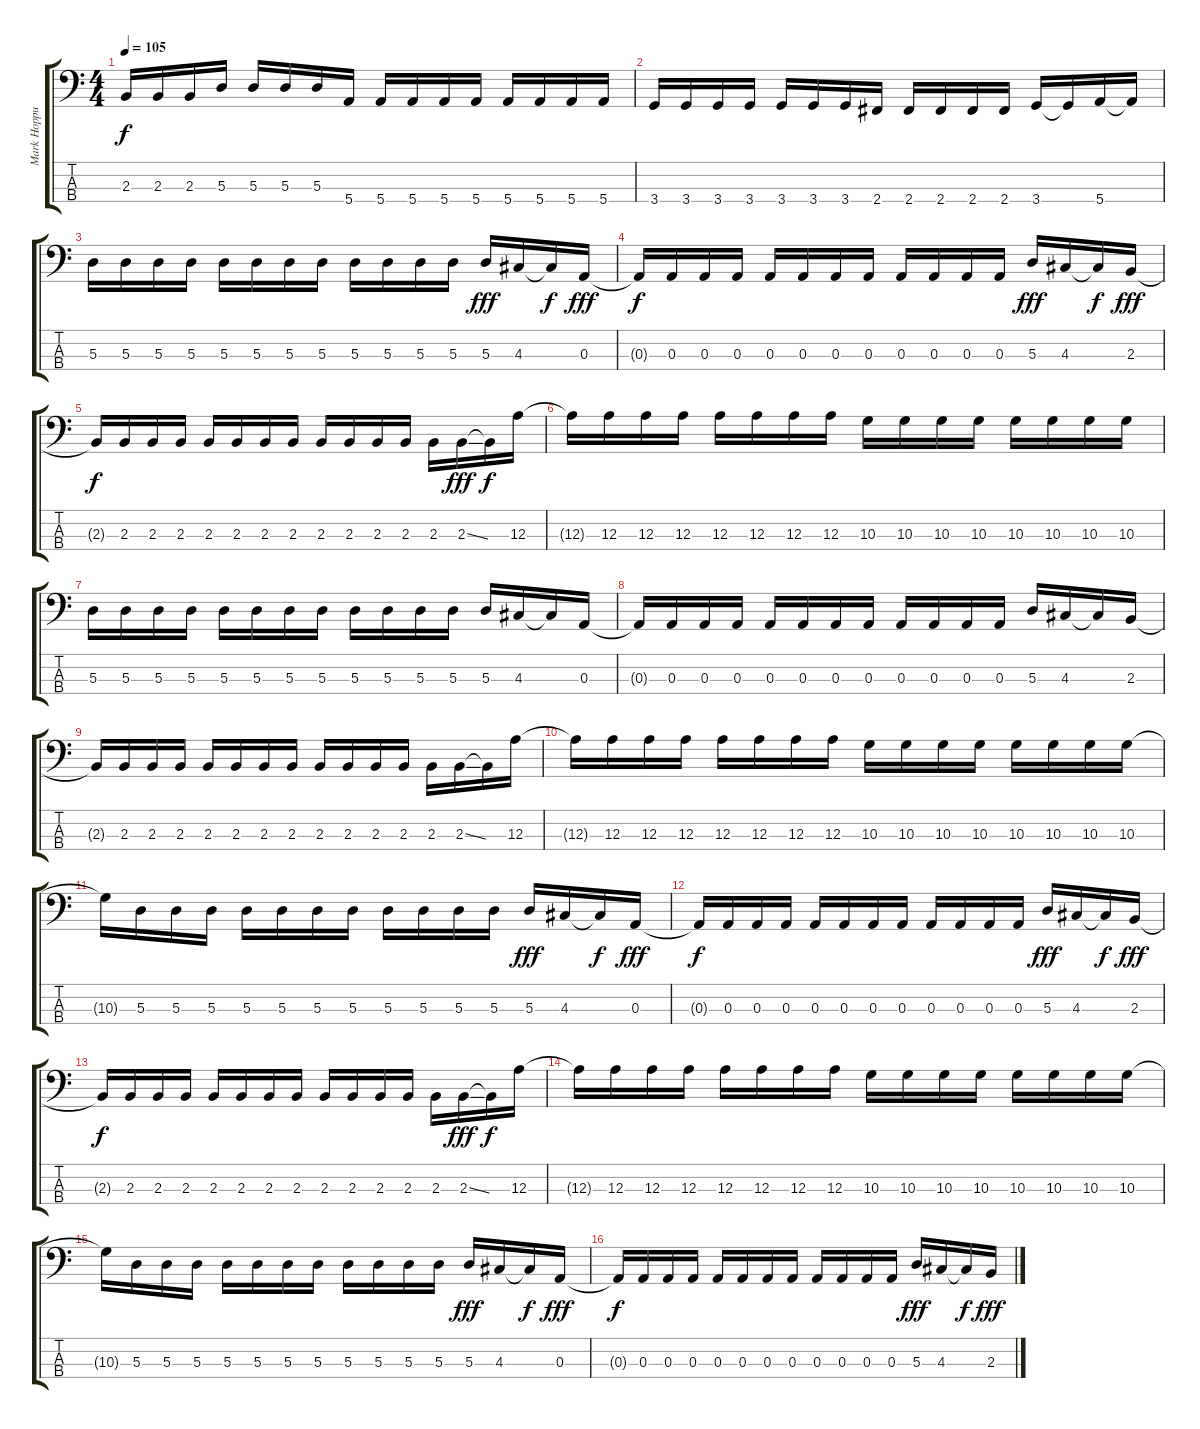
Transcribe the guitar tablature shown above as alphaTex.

\track ("Mark Hoppus (Bass)" "Mark Hoppu") {instrument electricbasspick}
\staff {score tabs}
\tuning (G2 D2 A1 E1) {hide}
\ts (4 4)
\tempo 105
\clef f4
\ks c
2.3.16{dy f volume 16} 2.3.16 2.3.16 5.3.16 5.3.16 5.3.16 5.3.16 5.4.16 5.4.16 5.4.16 5.4.16 5.4.16 5.4.16 5.4.16 5.4.16 5.4.16 |
3.4.16 3.4.16 3.4.16 3.4.16 3.4.16 3.4.16 3.4.16 2.4.16 2.4.16 2.4.16 2.4.16 2.4.16 3.4.16 3.4{t}.16 5.4.16 5.4{t}.16 |
5.3.16 5.3.16 5.3.16 5.3.16 5.3.16 5.3.16 5.3.16 5.3.16 5.3.16 5.3.16 5.3.16 5.3.16 5.3.16{dy fff} 4.3.16 4.3{t}.16{dy f} 0.3.16{dy fff} |
0.3{t}.16{dy f} 0.3.16 0.3.16 0.3.16 0.3.16 0.3.16 0.3.16 0.3.16 0.3.16 0.3.16 0.3.16 0.3.16 5.3.16{dy fff} 4.3.16 4.3{t}.16{dy f} 2.3.16{dy fff} |
2.3{t}.16{dy f} 2.3.16 2.3.16 2.3.16 2.3.16 2.3.16 2.3.16 2.3.16 2.3.16 2.3.16 2.3.16 2.3.16 2.3.16 2.3{ss}.16{dy fff} 2.3{t}.16{dy f} 12.3.16 |
12.3{t}.16 12.3.16 12.3.16 12.3.16 12.3.16 12.3.16 12.3.16 12.3.16 10.3.16 10.3.16 10.3.16 10.3.16 10.3.16 10.3.16 10.3.16 10.3.16 |
5.3.16 5.3.16 5.3.16 5.3.16 5.3.16 5.3.16 5.3.16 5.3.16 5.3.16 5.3.16 5.3.16 5.3.16 5.3.16 4.3.16 4.3{t}.16 0.3.16 |
0.3{t}.16 0.3.16 0.3.16 0.3.16 0.3.16 0.3.16 0.3.16 0.3.16 0.3.16 0.3.16 0.3.16 0.3.16 5.3.16 4.3.16 4.3{t}.16 2.3.16 |
2.3{t}.16 2.3.16 2.3.16 2.3.16 2.3.16 2.3.16 2.3.16 2.3.16 2.3.16 2.3.16 2.3.16 2.3.16 2.3.16 2.3{ss}.16 2.3{t}.16 12.3.16 |
12.3{t}.16 12.3.16 12.3.16 12.3.16 12.3.16 12.3.16 12.3.16 12.3.16 10.3.16 10.3.16 10.3.16 10.3.16 10.3.16 10.3.16 10.3.16 10.3.16 |
10.3{t}.16 5.3.16 5.3.16 5.3.16 5.3.16 5.3.16 5.3.16 5.3.16 5.3.16 5.3.16 5.3.16 5.3.16 5.3.16{dy fff} 4.3.16 4.3{t}.16{dy f} 0.3.16{dy fff} |
0.3{t}.16{dy f} 0.3.16 0.3.16 0.3.16 0.3.16 0.3.16 0.3.16 0.3.16 0.3.16 0.3.16 0.3.16 0.3.16 5.3.16{dy fff} 4.3.16 4.3{t}.16{dy f} 2.3.16{dy fff} |
2.3{t}.16{dy f} 2.3.16 2.3.16 2.3.16 2.3.16 2.3.16 2.3.16 2.3.16 2.3.16 2.3.16 2.3.16 2.3.16 2.3.16 2.3{ss}.16{dy fff} 2.3{t}.16{dy f} 12.3.16 |
12.3{t}.16 12.3.16 12.3.16 12.3.16 12.3.16 12.3.16 12.3.16 12.3.16 10.3.16 10.3.16 10.3.16 10.3.16 10.3.16 10.3.16 10.3.16 10.3.16 |
10.3{t}.16 5.3.16 5.3.16 5.3.16 5.3.16 5.3.16 5.3.16 5.3.16 5.3.16 5.3.16 5.3.16 5.3.16 5.3.16{dy fff} 4.3.16 4.3{t}.16{dy f} 0.3.16{dy fff} |
0.3{t}.16{dy f} 0.3.16 0.3.16 0.3.16 0.3.16 0.3.16 0.3.16 0.3.16 0.3.16 0.3.16 0.3.16 0.3.16 5.3.16{dy fff} 4.3.16 4.3{t}.16{dy f} 2.3.16{dy fff}
